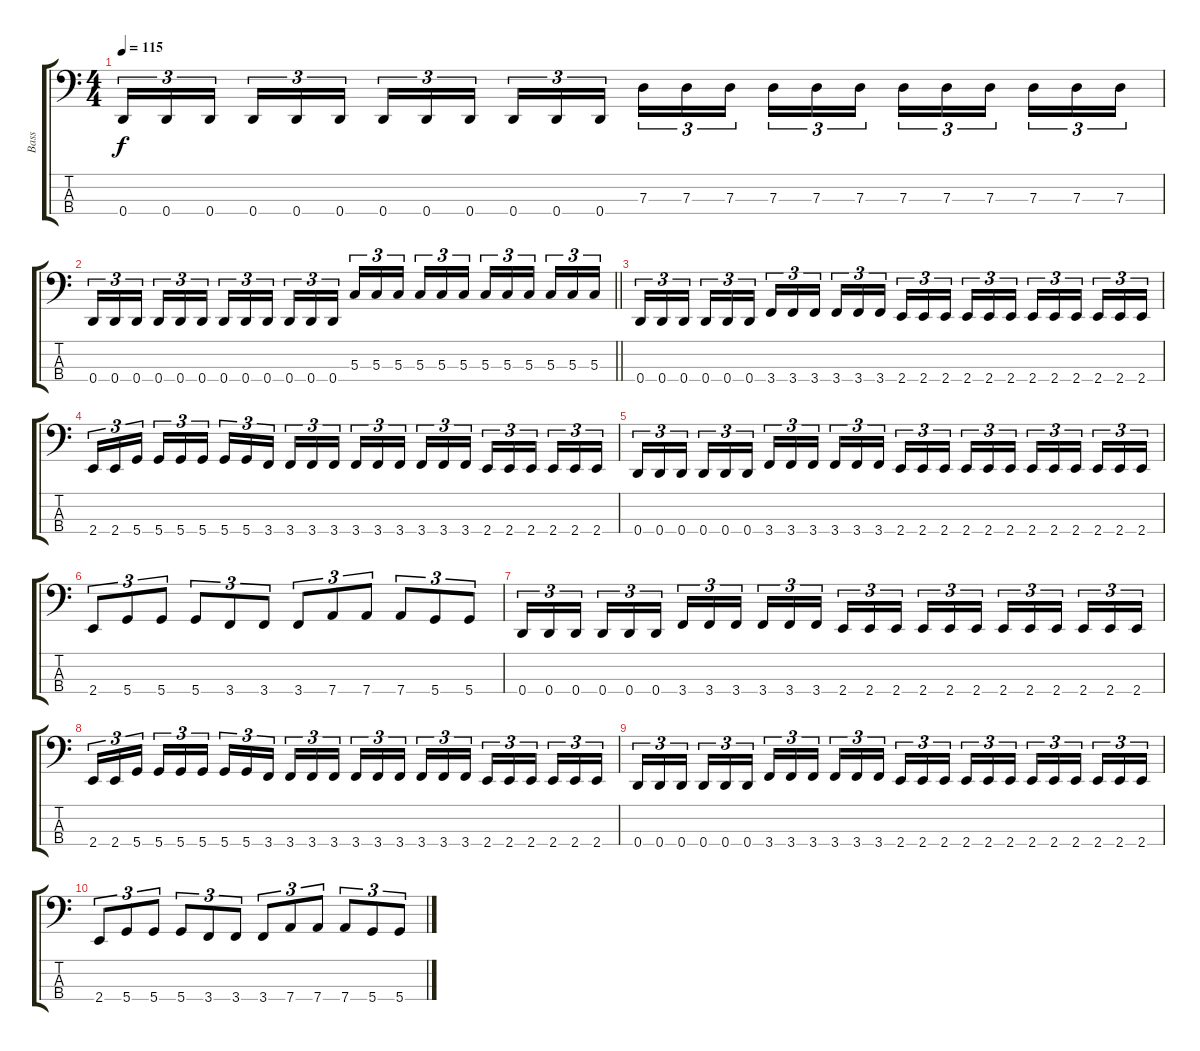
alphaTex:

\track ("Bass" "Bass") {instrument electricbassfinger}
\staff {score tabs}
\tuning (F2 C2 G1 D1) {hide}
\ts (4 4)
\tempo 115
\clef f4
\ks c
0.4.16{tu (3 2) dy f} 0.4.16{tu (3 2)} 0.4.16{tu (3 2) beam splitsecondary} 0.4.16{tu (3 2)} 0.4.16{tu (3 2)} 0.4.16{tu (3 2)} 0.4.16{tu (3 2)} 0.4.16{tu (3 2)} 0.4.16{tu (3 2) beam splitsecondary} 0.4.16{tu (3 2)} 0.4.16{tu (3 2)} 0.4.16{tu (3 2)} 7.3.16{tu (3 2)} 7.3.16{tu (3 2)} 7.3.16{tu (3 2) beam splitsecondary} 7.3.16{tu (3 2)} 7.3.16{tu (3 2)} 7.3.16{tu (3 2)} 7.3.16{tu (3 2)} 7.3.16{tu (3 2)} 7.3.16{tu (3 2) beam splitsecondary} 7.3.16{tu (3 2)} 7.3.16{tu (3 2)} 7.3.16{tu (3 2)} |
\barLineRight lightlight
0.4.16{tu (3 2)} 0.4.16{tu (3 2)} 0.4.16{tu (3 2) beam splitsecondary} 0.4.16{tu (3 2)} 0.4.16{tu (3 2)} 0.4.16{tu (3 2)} 0.4.16{tu (3 2)} 0.4.16{tu (3 2)} 0.4.16{tu (3 2) beam splitsecondary} 0.4.16{tu (3 2)} 0.4.16{tu (3 2)} 0.4.16{tu (3 2)} 5.3.16{tu (3 2)} 5.3.16{tu (3 2)} 5.3.16{tu (3 2) beam splitsecondary} 5.3.16{tu (3 2)} 5.3.16{tu (3 2)} 5.3.16{tu (3 2)} 5.3.16{tu (3 2)} 5.3.16{tu (3 2)} 5.3.16{tu (3 2) beam splitsecondary} 5.3.16{tu (3 2)} 5.3.16{tu (3 2)} 5.3.16{tu (3 2)} |
\section ("" "")
0.4.16{tu (3 2)} 0.4.16{tu (3 2)} 0.4.16{tu (3 2) beam splitsecondary} 0.4.16{tu (3 2)} 0.4.16{tu (3 2)} 0.4.16{tu (3 2)} 3.4.16{tu (3 2)} 3.4.16{tu (3 2)} 3.4.16{tu (3 2) beam splitsecondary} 3.4.16{tu (3 2)} 3.4.16{tu (3 2)} 3.4.16{tu (3 2)} 2.4.16{tu (3 2)} 2.4.16{tu (3 2)} 2.4.16{tu (3 2) beam splitsecondary} 2.4.16{tu (3 2)} 2.4.16{tu (3 2)} 2.4.16{tu (3 2)} 2.4.16{tu (3 2)} 2.4.16{tu (3 2)} 2.4.16{tu (3 2) beam splitsecondary} 2.4.16{tu (3 2)} 2.4.16{tu (3 2)} 2.4.16{tu (3 2)} |
2.4.16{tu (3 2)} 2.4.16{tu (3 2)} 5.4.16{tu (3 2) beam splitsecondary} 5.4.16{tu (3 2)} 5.4.16{tu (3 2)} 5.4.16{tu (3 2)} 5.4.16{tu (3 2)} 5.4.16{tu (3 2)} 3.4.16{tu (3 2) beam splitsecondary} 3.4.16{tu (3 2)} 3.4.16{tu (3 2)} 3.4.16{tu (3 2)} 3.4.16{tu (3 2)} 3.4.16{tu (3 2)} 3.4.16{tu (3 2) beam splitsecondary} 3.4.16{tu (3 2)} 3.4.16{tu (3 2)} 3.4.16{tu (3 2)} 2.4.16{tu (3 2)} 2.4.16{tu (3 2)} 2.4.16{tu (3 2) beam splitsecondary} 2.4.16{tu (3 2)} 2.4.16{tu (3 2)} 2.4.16{tu (3 2)} |
0.4.16{tu (3 2)} 0.4.16{tu (3 2)} 0.4.16{tu (3 2) beam splitsecondary} 0.4.16{tu (3 2)} 0.4.16{tu (3 2)} 0.4.16{tu (3 2)} 3.4.16{tu (3 2)} 3.4.16{tu (3 2)} 3.4.16{tu (3 2) beam splitsecondary} 3.4.16{tu (3 2)} 3.4.16{tu (3 2)} 3.4.16{tu (3 2)} 2.4.16{tu (3 2)} 2.4.16{tu (3 2)} 2.4.16{tu (3 2) beam splitsecondary} 2.4.16{tu (3 2)} 2.4.16{tu (3 2)} 2.4.16{tu (3 2)} 2.4.16{tu (3 2)} 2.4.16{tu (3 2)} 2.4.16{tu (3 2) beam splitsecondary} 2.4.16{tu (3 2)} 2.4.16{tu (3 2)} 2.4.16{tu (3 2)} |
2.4.8{tu (3 2)} 5.4.8{tu (3 2)} 5.4.8{tu (3 2)} 5.4.8{tu (3 2)} 3.4.8{tu (3 2)} 3.4.8{tu (3 2)} 3.4.8{tu (3 2)} 7.4.8{tu (3 2)} 7.4.8{tu (3 2)} 7.4.8{tu (3 2)} 5.4.8{tu (3 2)} 5.4.8{tu (3 2)} |
0.4.16{tu (3 2)} 0.4.16{tu (3 2)} 0.4.16{tu (3 2) beam splitsecondary} 0.4.16{tu (3 2)} 0.4.16{tu (3 2)} 0.4.16{tu (3 2)} 3.4.16{tu (3 2)} 3.4.16{tu (3 2)} 3.4.16{tu (3 2) beam splitsecondary} 3.4.16{tu (3 2)} 3.4.16{tu (3 2)} 3.4.16{tu (3 2)} 2.4.16{tu (3 2)} 2.4.16{tu (3 2)} 2.4.16{tu (3 2) beam splitsecondary} 2.4.16{tu (3 2)} 2.4.16{tu (3 2)} 2.4.16{tu (3 2)} 2.4.16{tu (3 2)} 2.4.16{tu (3 2)} 2.4.16{tu (3 2) beam splitsecondary} 2.4.16{tu (3 2)} 2.4.16{tu (3 2)} 2.4.16{tu (3 2)} |
2.4.16{tu (3 2)} 2.4.16{tu (3 2)} 5.4.16{tu (3 2) beam splitsecondary} 5.4.16{tu (3 2)} 5.4.16{tu (3 2)} 5.4.16{tu (3 2)} 5.4.16{tu (3 2)} 5.4.16{tu (3 2)} 3.4.16{tu (3 2) beam splitsecondary} 3.4.16{tu (3 2)} 3.4.16{tu (3 2)} 3.4.16{tu (3 2)} 3.4.16{tu (3 2)} 3.4.16{tu (3 2)} 3.4.16{tu (3 2) beam splitsecondary} 3.4.16{tu (3 2)} 3.4.16{tu (3 2)} 3.4.16{tu (3 2)} 2.4.16{tu (3 2)} 2.4.16{tu (3 2)} 2.4.16{tu (3 2) beam splitsecondary} 2.4.16{tu (3 2)} 2.4.16{tu (3 2)} 2.4.16{tu (3 2)} |
0.4.16{tu (3 2)} 0.4.16{tu (3 2)} 0.4.16{tu (3 2) beam splitsecondary} 0.4.16{tu (3 2)} 0.4.16{tu (3 2)} 0.4.16{tu (3 2)} 3.4.16{tu (3 2)} 3.4.16{tu (3 2)} 3.4.16{tu (3 2) beam splitsecondary} 3.4.16{tu (3 2)} 3.4.16{tu (3 2)} 3.4.16{tu (3 2)} 2.4.16{tu (3 2)} 2.4.16{tu (3 2)} 2.4.16{tu (3 2) beam splitsecondary} 2.4.16{tu (3 2)} 2.4.16{tu (3 2)} 2.4.16{tu (3 2)} 2.4.16{tu (3 2)} 2.4.16{tu (3 2)} 2.4.16{tu (3 2) beam splitsecondary} 2.4.16{tu (3 2)} 2.4.16{tu (3 2)} 2.4.16{tu (3 2)} |
2.4.8{tu (3 2)} 5.4.8{tu (3 2)} 5.4.8{tu (3 2)} 5.4.8{tu (3 2)} 3.4.8{tu (3 2)} 3.4.8{tu (3 2)} 3.4.8{tu (3 2)} 7.4.8{tu (3 2)} 7.4.8{tu (3 2)} 7.4.8{tu (3 2)} 5.4.8{tu (3 2)} 5.4.8{tu (3 2)}
